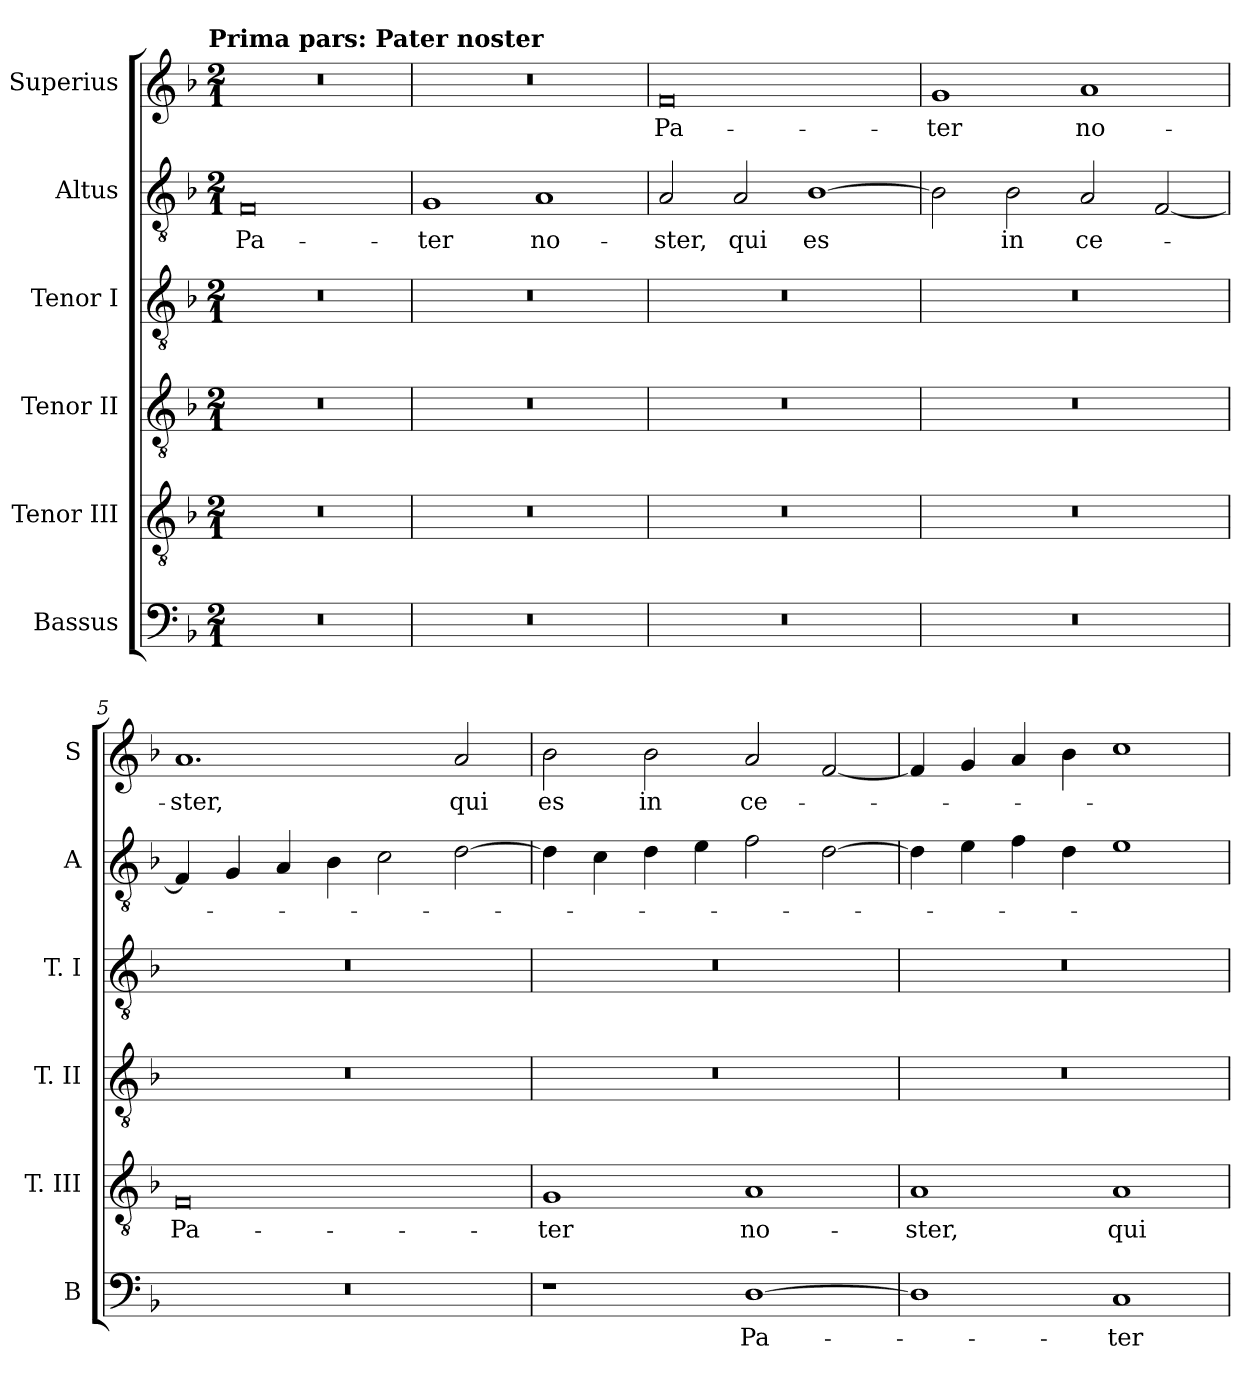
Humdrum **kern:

**kern	**text	**kern	**text	**kern	**kern	**kern	**text	**kern	**text
*part6	*part6	*part5	*part5	*part4	*part3	*part2	*part2	*part1	*part1
*staff6	*staff6	*staff5	*staff5	*staff4	*staff3	*staff2	*staff2	*staff1	*staff1
*I"Bassus	*	*I"Tenor III	*	*I"Tenor II	*I"Tenor I	*I"Altus	*	*I"Superius	*
*I'B	*	*I'T. III	*	*I'T. II	*I'T. I	*I'A	*	*I'S	*
*clefF4	*	*clefGv2	*	*clefGv2	*clefGv2	*clefGv2	*	*clefG2	*
*k[b-]	*	*k[b-]	*	*k[b-]	*k[b-]	*k[b-]	*	*k[b-]	*
*F:	*	*F:	*	*F:	*F:	*F:	*	*F:	*
!!LO:TX:omd:t=Prima pars&colon; Pater noster
*M2/1	*	*M2/1	*	*M2/1	*M2/1	*M2/1	*	*M2/1	*
=1	=1	=1	=1	=1	=1	=1	=1	=1	=1
0r	.	0r	.	0r	0r	0F	Pa-	0r	.
=2	=2	=2	=2	=2	=2	=2	=2	=2	=2
0r	.	0r	.	0r	0r	1G	-ter	0r	.
.	.	.	.	.	.	1A	no-	.	.
=3	=3	=3	=3	=3	=3	=3	=3	=3	=3
0r	.	0r	.	0r	0r	2A	-ster,	0f	Pa-
.	.	.	.	.	.	2A	qui	.	.
.	.	.	.	.	.	[1B-	es	.	.
=4	=4	=4	=4	=4	=4	=4	=4	=4	=4
0r	.	0r	.	0r	0r	2B-]	.	1g	-ter
.	.	.	.	.	.	2B-	in	.	.
.	.	.	.	.	.	2A	ce-	1a	no-
.	.	.	.	.	.	[2F	.	.	.
=5	=5	=5	=5	=5	=5	=5	=5	=5	=5
0r	.	0F	Pa-	0r	0r	4F]	.	1.a	-ster,
.	.	.	.	.	.	4G	.	.	.
.	.	.	.	.	.	4A	.	.	.
.	.	.	.	.	.	4B-	.	.	.
.	.	.	.	.	.	2c	.	.	.
.	.	.	.	.	.	[2d	.	2a	qui
=6	=6	=6	=6	=6	=6	=6	=6	=6	=6
1r	.	1G	-ter	0r	0r	4d]	.	2b-	es
.	.	.	.	.	.	4c	.	.	.
.	.	.	.	.	.	4d	.	2b-	in
.	.	.	.	.	.	4e	.	.	.
[1D	Pa-	1A	no-	.	.	2f	.	2a	ce-
.	.	.	.	.	.	[2d	.	[2f	.
=7	=7	=7	=7	=7	=7	=7	=7	=7	=7
1D]	.	1A	-ster,	0r	0r	4d]	.	4f]	.
.	.	.	.	.	.	4e	.	4g	.
.	.	.	.	.	.	4f	.	4a	.
.	.	.	.	.	.	4d	.	4b-	.
1C	-ter	1A	qui	.	.	1e	.	1cc	.
=	=	=	=	=	=	=	=	=	=
*-	*-	*-	*-	*-	*-	*-	*-	*-	*-
